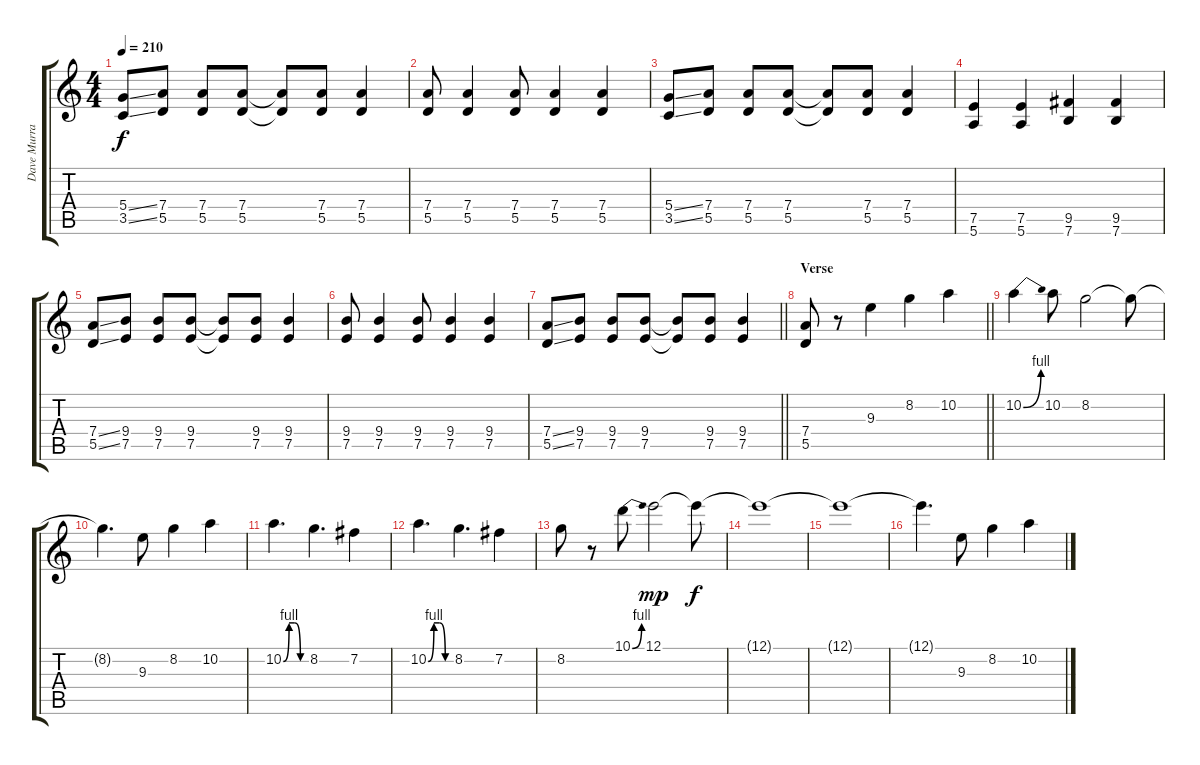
\track ("Dave Murray" "Dave Murra") {instrument overdrivenguitar}
\staff {score tabs}
\tuning (E4 B3 G3 D3 A2 E2) {hide}
\ts (4 4)
\tempo 210
\clef g2
\ks c
(5.4{ss} 3.5{ss}).8{dy f} (7.4 5.5).8 (7.4 5.5).8 (7.4 5.5).8 (7.4{t} 5.5{t}).8 (7.4 5.5).8 (7.4 5.5).4 |
(7.4 5.5).8 (7.4 5.5).4 (7.4 5.5).8 (7.4 5.5).4 (7.4 5.5).4 |
(5.4{ss} 3.5{ss}).8 (7.4 5.5).8 (7.4 5.5).8 (7.4 5.5).8 (7.4{t} 5.5{t}).8 (7.4 5.5).8 (7.4 5.5).4 |
(7.5 5.6).4 (7.5 5.6).4 (9.5 7.6).4 (9.5 7.6).4 |
(7.4{ss} 5.5{ss}).8 (9.4 7.5).8 (9.4 7.5).8 (9.4 7.5).8 (9.4{t} 7.5{t}).8 (9.4 7.5).8 (9.4 7.5).4 |
(9.4 7.5).8 (9.4 7.5).4 (9.4 7.5).8 (9.4 7.5).4 (9.4 7.5).4 |
\barLineRight lightlight
(7.4{ss} 5.5{ss}).8 (9.4 7.5).8 (9.4 7.5).8 (9.4 7.5).8 (9.4{t} 7.5{t}).8 (9.4 7.5).8 (9.4 7.5).4 |
\section ("" "Verse")
\barLineRight lightlight
(7.4 5.5).8 r.8 9.3.4 8.2.4 10.2.4 |
10.2{be (bend 0 0 60 4)}.4 10.2.8 8.2.2 8.2{t}.8 |
8.2{t}.4{d} 9.3.8 8.2.4 10.2.4 |
10.2{be (custom 0 0 15 4 30 4 45 0 60 0)}.4{d} 8.2.4{d} 7.2.4 |
10.2{be (custom 0 0 15 4 30 4 45 0 60 0)}.4{d} 8.2.4{d} 7.2.4 |
8.2.8 r.8 10.1{be (bend 0 0 60 4)}.8 12.1.2{dy mp} 12.1{t}.8{dy f} |
12.1{t}.1 |
12.1{t}.1 |
12.1{t}.4{d} 9.3.8 8.2.4 10.2.4
